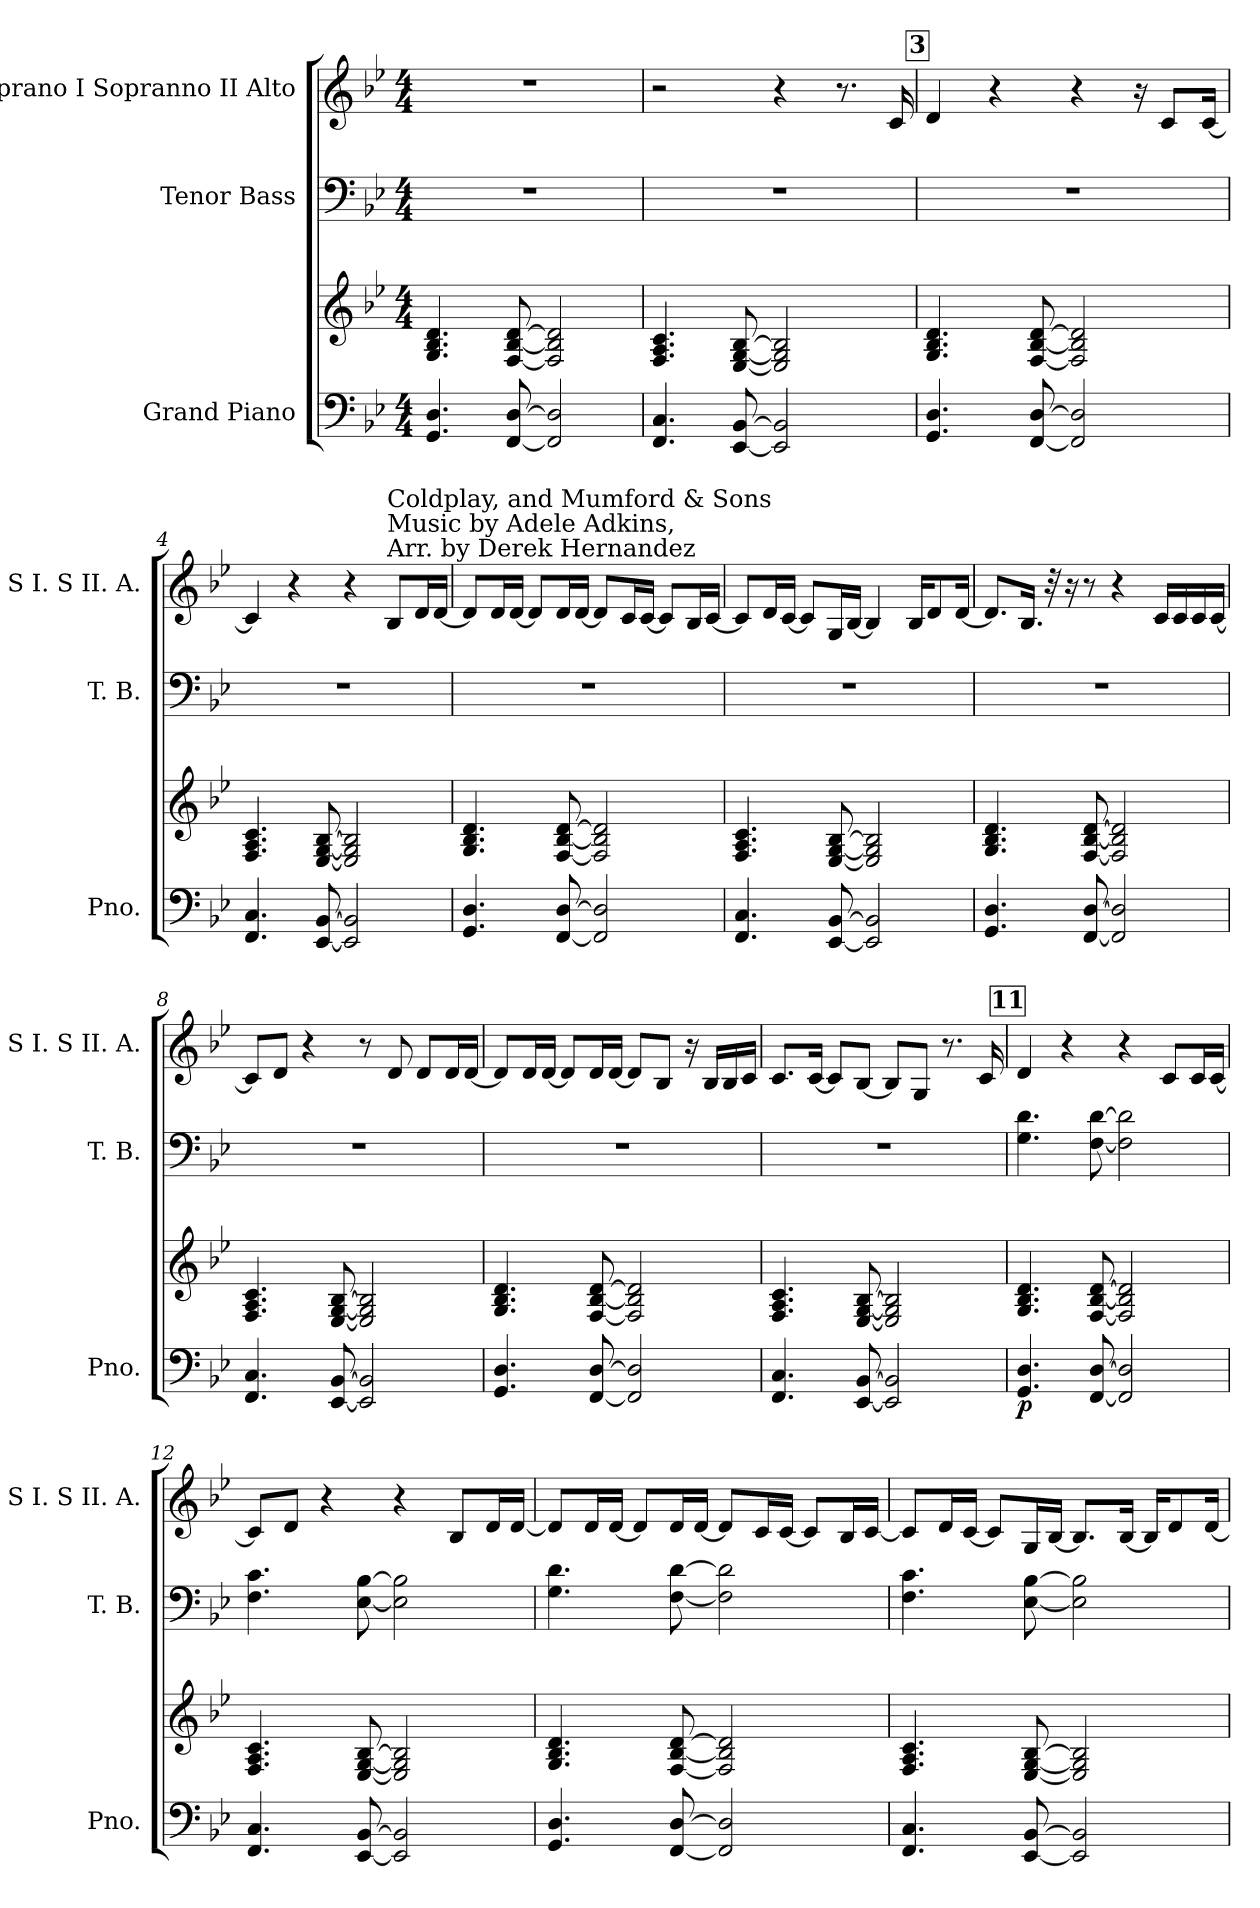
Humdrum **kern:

**kern	**kern	**dynam	**kern	**kern
*part3	*part3	*part3	*part2	*part1
*staff4	*staff3	*staff3/4	*staff2	*staff1
*I"Grand Piano	*	*	*I"Tenor Bass	*I"Soprano I Sopranno II Alto
*I'Pno.	*	*	*I'T. B.	*I'S I. S II. A.
*clefF4	*clefG2	*	*clefF4	*clefG2
*k[b-e-]	*k[b-e-]	*	*k[b-e-]	*k[b-e-]
*M4/4	*M4/4	*	*M4/4	*M4/4
*MM85	*MM85	*	*MM85	*MM85
=1	=1	=1	=1	=1
!	!	!LO:DY:b=2	!	!
!	!	!LO:DY:n=1:b	!	!
4.GG/ 4.D/	4.G/ 4.B-/ 4.d/	mp mp	1r	1r
[8FF/ [8D/	[8F/ [8B-/ [8d/	.	.	.
2FF/] 2D/]	2F/] 2B-/] 2d/]	.	.	.
=2	=2	=2	=2	=2
4.FF/ 4.C/	4.F/ 4.A/ 4.c/	.	1r	2r
[8EE-/ [8BB-/	[8E-/ [8G/ [8B-/	.	.	.
2EE-/] 2BB-/]	2E-/] 2G/] 2B-/]	.	.	4r
.	.	.	.	8.r
.	.	.	.	16c/
!!LO:REH:place=s1:a:B:fs=14:t=3
=3	=3	=3	=3	=3
4.GG/ 4.D/	4.G/ 4.B-/ 4.d/	.	1r	4d/
.	.	.	.	4r
[8FF/ [8D/	[8F/ [8B-/ [8d/	.	.	.
2FF/] 2D/]	2F/] 2B-/] 2d/]	.	.	4r
.	.	.	.	16r
.	.	.	.	8c/L
.	.	.	.	[16c/Jk
=4	=4	=4	=4	=4
4.FF/ 4.C/	4.F/ 4.A/ 4.c/	.	1r	4c/]
.	.	.	.	4r
[8EE-/ [8BB-/	[8E-/ [8G/ [8B-/	.	.	.
2EE-/] 2BB-/]	2E-/] 2G/] 2B-/]	.	.	4r
!	!	!	!	!LO:TX:a:t=Arr. by Derek Hernandez
!	!	!	!	!LO:TX:a:t=Music by Adele Adkins,
!	!	!	!	!LO:TX:a:t=Coldplay, and Mumford & Sons
.	.	.	.	8B-/L
.	.	.	.	16d/L
.	.	.	.	[16d/JJ
!!LO:LB:g=z
=5	=5	=5	=5	=5
4.GG/ 4.D/	4.G/ 4.B-/ 4.d/	.	1r	8d/L]
.	.	.	.	16d/L
.	.	.	.	[16d/JJ
.	.	.	.	8d/L]
[8FF/ [8D/	[8F/ [8B-/ [8d/	.	.	16d/L
.	.	.	.	[16d/JJ
2FF/] 2D/]	2F/] 2B-/] 2d/]	.	.	8d/L]
.	.	.	.	16c/L
.	.	.	.	[16c/JJ
.	.	.	.	8c/L]
.	.	.	.	16B-/L
.	.	.	.	[16c/JJ
=6	=6	=6	=6	=6
4.FF/ 4.C/	4.F/ 4.A/ 4.c/	.	1r	8c/L]
.	.	.	.	16d/L
.	.	.	.	[16c/JJ
.	.	.	.	8c/L]
[8EE-/ [8BB-/	[8E-/ [8G/ [8B-/	.	.	16G/L
.	.	.	.	[16B-/JJ
2EE-/] 2BB-/]	2E-/] 2G/] 2B-/]	.	.	4B-/]
.	.	.	.	16B-/KL
.	.	.	.	8d/
.	.	.	.	[16d/Jk
=7	=7	=7	=7	=7
4.GG/ 4.D/	4.G/ 4.B-/ 4.d/	.	1r	8.d/L]
.	.	.	.	16.B-/Jk
.	.	.	.	32r
.	.	.	.	16r
[8FF/ [8D/	[8F/ [8B-/ [8d/	.	.	8r
2FF/] 2D/]	2F/] 2B-/] 2d/]	.	.	4r
.	.	.	.	16c/LL
.	.	.	.	16c/
.	.	.	.	16c/
.	.	.	.	[16c/JJ
!!LO:PB:g=z
=8	=8	=8	=8	=8
4.FF/ 4.C/	4.F/ 4.A/ 4.c/	.	1r	8c/L]
.	.	.	.	8d/J
.	.	.	.	4r
[8EE-/ [8BB-/	[8E-/ [8G/ [8B-/	.	.	.
2EE-/] 2BB-/]	2E-/] 2G/] 2B-/]	.	.	8r
.	.	.	.	8d/
.	.	.	.	8d/L
.	.	.	.	16d/L
.	.	.	.	[16d/JJ
=9	=9	=9	=9	=9
4.GG/ 4.D/	4.G/ 4.B-/ 4.d/	.	1r	8d/L]
.	.	.	.	16d/L
.	.	.	.	[16d/JJ
.	.	.	.	8d/L]
[8FF/ [8D/	[8F/ [8B-/ [8d/	.	.	16d/L
.	.	.	.	[16d/JJ
2FF/] 2D/]	2F/] 2B-/] 2d/]	.	.	8d/L]
.	.	.	.	8B-/J
.	.	.	.	16r
.	.	.	.	16B-/LL
.	.	.	.	16B-/
.	.	.	.	16c/JJ
=10	=10	=10	=10	=10
4.FF/ 4.C/	4.F/ 4.A/ 4.c/	.	1r	8.c/L
.	.	.	.	[16c/Jk
.	.	.	.	8c/L]
[8EE-/ [8BB-/	[8E-/ [8G/ [8B-/	.	.	[8B-/J
2EE-/] 2BB-/]	2E-/] 2G/] 2B-/]	.	.	8B-/L]
.	.	.	.	8G/J
.	.	.	.	8.r
.	.	.	.	16c/
!!LO:LB:g=z
!!LO:REH:place=s1:a:B:fs=14:t=11
=11	=11	=11	=11	=11
!	!	!LO:DY:b=2	!	!
4.GG/ 4.D/	4.G/ 4.B-/ 4.d/	p	4.G\ 4.d\	4d/
.	.	.	.	4r
[8FF/ [8D/	[8F/ [8B-/ [8d/	.	[8F\ [8d\	.
2FF/] 2D/]	2F/] 2B-/] 2d/]	.	2F\] 2d\]	4r
.	.	.	.	8c/L
.	.	.	.	16c/L
.	.	.	.	[16c/JJ
=12	=12	=12	=12	=12
4.FF/ 4.C/	4.F/ 4.A/ 4.c/	.	4.F\ 4.c\	8c/L]
.	.	.	.	8d/J
.	.	.	.	4r
[8EE-/ [8BB-/	[8E-/ [8G/ [8B-/	.	[8E-\ [8B-\	.
2EE-/] 2BB-/]	2E-/] 2G/] 2B-/]	.	2E-\] 2B-\]	4r
.	.	.	.	8B-/L
.	.	.	.	16d/L
.	.	.	.	[16d/JJ
=13	=13	=13	=13	=13
4.GG/ 4.D/	4.G/ 4.B-/ 4.d/	.	4.G\ 4.d\	8d/L]
.	.	.	.	16d/L
.	.	.	.	[16d/JJ
.	.	.	.	8d/L]
[8FF/ [8D/	[8F/ [8B-/ [8d/	.	[8F\ [8d\	16d/L
.	.	.	.	[16d/JJ
2FF/] 2D/]	2F/] 2B-/] 2d/]	.	2F\] 2d\]	8d/L]
.	.	.	.	16c/L
.	.	.	.	[16c/JJ
.	.	.	.	8c/L]
.	.	.	.	16B-/L
.	.	.	.	[16c/JJ
!!LO:LB:g=z
=14	=14	=14	=14	=14
4.FF/ 4.C/	4.F/ 4.A/ 4.c/	.	4.F\ 4.c\	8c/L]
.	.	.	.	16d/L
.	.	.	.	[16c/JJ
.	.	.	.	8c/L]
[8EE-/ [8BB-/	[8E-/ [8G/ [8B-/	.	[8E-\ [8B-\	16G/L
.	.	.	.	[16B-/JJ
2EE-/] 2BB-/]	2E-/] 2G/] 2B-/]	.	2E-\] 2B-\]	8.B-/L]
.	.	.	.	[16B-/Jk
.	.	.	.	16B-/KL]
.	.	.	.	8d/
.	.	.	.	[16d/Jk
=	=	=	=	=
*-	*-	*-	*-	*-
